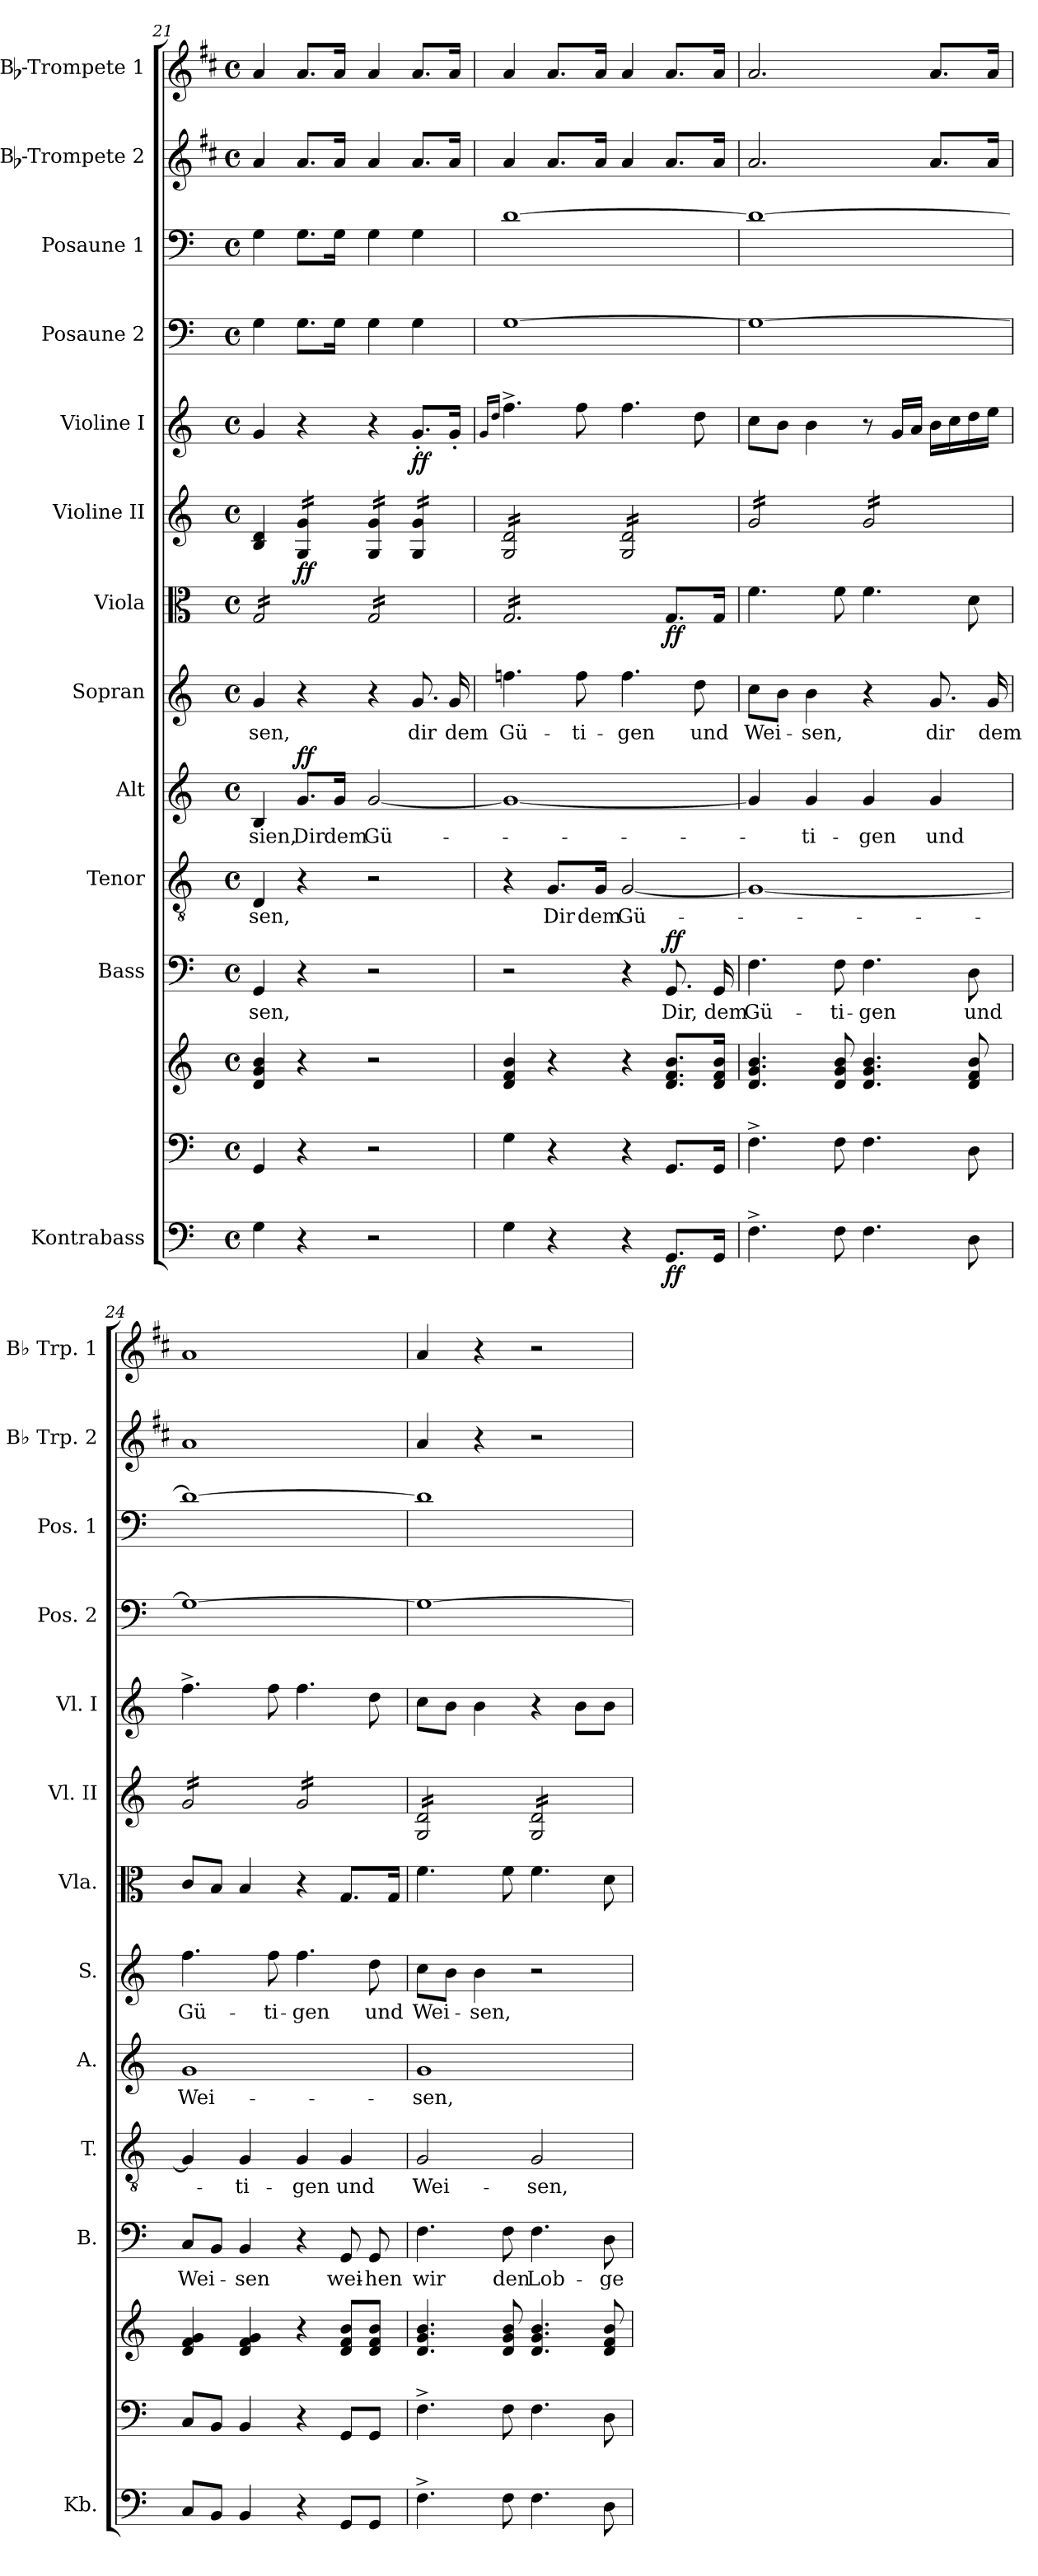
**kern	**dynam	**kern	**kern	**kern	**text	**dynam	**kern	**text	**kern	**text	**dynam	**kern	**text	**kern	**dynam	**kern	**dynam	**kern	**dynam	**kern	**kern	**kern	**kern
*part13	*part13	*part12	*part12	*part11	*part11	*part11	*part10	*part10	*part9	*part9	*part9	*part8	*part8	*part7	*part7	*part6	*part6	*part5	*part5	*part4	*part3	*part2	*part1
*staff14	*staff14	*staff13	*staff12	*staff11	*staff11	*staff11	*staff10	*staff10	*staff9	*staff9	*staff9	*staff8	*staff8	*staff7	*staff7	*staff6	*staff6	*staff5	*staff5	*staff4	*staff3	*staff2	*staff1
*I"Kontrabass	*	*	*	*I"Bass	*	*	*I"Tenor	*	*I"Alt	*	*	*I"Sopran	*	*I"Viola	*	*I"Violine II	*	*I"Violine I	*	*I"Posaune 2	*I"Posaune 1	*I"Bb-Trompete 2	*I"Bb-Trompete 1
*I'Kb.	*	*	*	*I'B.	*	*	*I'T.	*	*I'A.	*	*	*I'S.	*	*I'Vla.	*	*I'Vl. II	*	*I'Vl. I	*	*I'Pos. 2	*I'Pos. 1	*I'Bb Trp. 2	*I'Bb Trp. 1
*clefF4	*	*clefF4	*clefG2	*clefF4	*	*	*clefGv2	*	*clefG2	*	*	*clefG2	*	*clefC3	*	*clefG2	*	*clefG2	*	*clefF4	*clefF4	*clefG2	*clefG2
*ITrd7c12	*	*	*	*	*	*	*	*	*	*	*	*	*	*	*	*	*	*	*	*	*	*ITrd1c2	*ITrd1c2
*k[]	*	*k[]	*k[]	*k[]	*	*	*k[]	*	*k[]	*	*	*k[]	*	*k[]	*	*k[]	*	*k[]	*	*k[]	*k[]	*k[]	*k[]
*C:	*	*C:	*C:	*C:	*	*	*C:	*	*C:	*	*	*C:	*	*C:	*	*C:	*	*C:	*	*C:	*C:	*C:	*C:
*M4/4	*	*M4/4	*M4/4	*M4/4	*	*	*M4/4	*	*M4/4	*	*	*M4/4	*	*M4/4	*	*M4/4	*	*M4/4	*	*M4/4	*M4/4	*M4/4	*M4/4
*met(c)	*	*met(c)	*met(c)	*met(c)	*	*	*met(c)	*	*met(c)	*	*	*met(c)	*	*met(c)	*	*met(c)	*	*met(c)	*	*met(c)	*met(c)	*met(c)	*met(c)
=21	=21	=21	=21	=21	=21	=21	=21	=21	=21	=21	=21	=21	=21	=21	=21	=21	=21	=21	=21	=21	=21	=21	=21
!	!	!	!	!	!LO:LY:b	!	!	!LO:LY:b	!	!LO:LY:b	!	!	!LO:LY:b	!	!	!	!	!	!	!	!	!	!
*	*	*	*	*	*	*	*	*	*	*	*	*	*	*tremolo	*	*	*	*	*	*	*	*	*
4GG\	.	4GG/	4d/ 4g/ 4b/	4GG/	-sen,	.	4D/	-sen,	4B/	-sien,	.	4g/	-sen,	16G/LL	.	4B/ 4d/	.	4g/	.	4G\	4G\	4g/	4g/
.	.	.	.	.	.	.	.	.	.	.	.	.	.	16G/	.	.	.	.	.	.	.	.	.
.	.	.	.	.	.	.	.	.	.	.	.	.	.	16G/	.	.	.	.	.	.	.	.	.
.	.	.	.	.	.	.	.	.	.	.	.	.	.	16G/	.	.	.	.	.	.	.	.	.
!	!	!	!	!	!	!	!	!	!	!LO:LY:b	!LO:DY:a	!	!	!	!	!	!LO:DY:b	!	!	!	!	!	!
*	*	*	*	*	*	*	*	*	*	*	*	*	*	*	*	*tremolo	*	*	*	*	*	*	*
4r	.	4r	4r	4r	.	.	4r	.	8.g/L	Dir	ff	4r	.	16G/	.	16G/ 16g/LL	ff	4r	.	8.G\L	8.G\L	8.g/L	8.g/L
.	.	.	.	.	.	.	.	.	.	.	.	.	.	16G/	.	16G/ 16g/	.	.	.	.	.	.	.
.	.	.	.	.	.	.	.	.	.	.	.	.	.	16G/	.	16G/ 16g/	.	.	.	.	.	.	.
!	!	!	!	!	!	!	!	!	!	!LO:LY:b	!	!	!	!	!	!	!	!	!	!	!	!	!
.	.	.	.	.	.	.	.	.	16g/Jk	dem	.	.	.	16G/JJ	.	16G/ 16g/JJ	.	.	.	16G\Jk	16G\Jk	16g/Jk	16g/Jk
!	!	!	!	!	!	!	!	!	!	!LO:LY:b	!	!	!	!	!	!	!	!	!	!	!	!	!
2r	.	2r	2r	2r	.	.	2r	.	[2g/	Gü-	.	4r	.	16G/LL	.	16G/ 16g/LL	.	4r	.	4G\	4G\	4g/	4g/
.	.	.	.	.	.	.	.	.	.	.	.	.	.	16G/	.	16G/ 16g/	.	.	.	.	.	.	.
.	.	.	.	.	.	.	.	.	.	.	.	.	.	16G/	.	16G/ 16g/	.	.	.	.	.	.	.
.	.	.	.	.	.	.	.	.	.	.	.	.	.	16G/	.	16G/ 16g/JJ	.	.	.	.	.	.	.
!	!	!	!	!	!	!	!	!	!	!	!	!	!LO:LY:b	!	!	!	!	!	!LO:DY:b	!	!	!	!
.	.	.	.	.	.	.	.	.	.	.	.	8.g/	dir	16G/	.	16G/ 16g/LL	.	8.g'</L	ff	4G\	4G\	8.g/L	8.g/L
.	.	.	.	.	.	.	.	.	.	.	.	.	.	16G/	.	16G/ 16g/	.	.	.	.	.	.	.
.	.	.	.	.	.	.	.	.	.	.	.	.	.	16G/	.	16G/ 16g/	.	.	.	.	.	.	.
!	!	!	!	!	!	!	!	!	!	!	!	!	!LO:LY:b	!	!	!	!	!	!	!	!	!	!
.	.	.	.	.	.	.	.	.	.	.	.	16g/	dem	16G/JJ	.	16G/ 16g/JJ	.	16g'</Jk	.	.	.	16g/Jk	16g/Jk
!!LO:PB:g=z
=22	=22	=22	=22	=22	=22	=22	=22	=22	=22	=22	=22	=22	=22	=22	=22	=22	=22	=22	=22	=22	=22	=22	=22
.	.	.	.	.	.	.	.	.	.	.	.	.	.	.	.	.	.	16qg/LL	.	.	.	.	.
.	.	.	.	.	.	.	.	.	.	.	.	.	.	.	.	.	.	16qdd/JJ	.	.	.	.	.
!	!	!	!	!	!	!	!	!	!	!	!	!	!LO:LY:b	!	!	!	!	!	!	!	!	!	!
4GG\	.	4G\	4d/ 4f/ 4b/	2r	.	.	4r	.	1g_	.	.	4.ffn\	Gü-	16G/LL	.	16G/ 16d/LL	.	4.ff^>\	.	[1G	[1d	4g/	4g/
.	.	.	.	.	.	.	.	.	.	.	.	.	.	16G/	.	16G/ 16d/	.	.	.	.	.	.	.
.	.	.	.	.	.	.	.	.	.	.	.	.	.	16G/	.	16G/ 16d/	.	.	.	.	.	.	.
.	.	.	.	.	.	.	.	.	.	.	.	.	.	16G/	.	16G/ 16d/	.	.	.	.	.	.	.
!	!	!	!	!	!	!	!	!LO:LY:b	!	!	!	!	!	!	!	!	!	!	!	!	!	!	!
4r	.	4r	4r	.	.	.	8.G/L	Dir	.	.	.	.	.	16G/	.	16G/ 16d/	.	.	.	.	.	8.g/L	8.g/L
.	.	.	.	.	.	.	.	.	.	.	.	.	.	16G/	.	16G/ 16d/	.	.	.	.	.	.	.
!	!	!	!	!	!	!	!	!	!	!	!	!	!LO:LY:b	!	!	!	!	!	!	!	!	!	!
.	.	.	.	.	.	.	.	.	.	.	.	8ff\	-ti-	16G/	.	16G/ 16d/	.	8ff\	.	.	.	.	.
!	!	!	!	!	!	!	!	!LO:LY:b	!	!	!	!	!	!	!	!	!	!	!	!	!	!	!
.	.	.	.	.	.	.	16G/Jk	dem	.	.	.	.	.	16G/	.	16G/ 16d/JJ	.	.	.	.	.	16g/Jk	16g/Jk
!	!	!	!	!	!	!	!	!LO:LY:b	!	!	!	!	!LO:LY:b	!	!	!	!	!	!	!	!	!	!
4r	.	4r	4r	4r	.	.	[2G/	Gü-	.	.	.	4.ff\	-gen	16G/	.	16G/ 16d/LL	.	4.ff\	.	.	.	4g/	4g/
.	.	.	.	.	.	.	.	.	.	.	.	.	.	16G/	.	16G/ 16d/	.	.	.	.	.	.	.
.	.	.	.	.	.	.	.	.	.	.	.	.	.	16G/	.	16G/ 16d/	.	.	.	.	.	.	.
.	.	.	.	.	.	.	.	.	.	.	.	.	.	16G/JJ	.	16G/ 16d/	.	.	.	.	.	.	.
*	*	*	*	*	*	*	*	*	*	*	*	*	*	*Xtremolo	*	*	*	*	*	*	*	*	*
!	!LO:DY:b	!	!	!	!LO:LY:b	!LO:DY:a	!	!	!	!	!	!	!	!	!LO:DY:b	!	!	!	!	!	!	!	!
8.GGG/L	ff	8.GG/L	8.d/ 8.f/ 8.b/L	8.GG/	Dir,	ff	.	.	.	.	.	.	.	8.G/L	ff	16G/ 16d/	.	.	.	.	.	8.g/L	8.g/L
.	.	.	.	.	.	.	.	.	.	.	.	.	.	.	.	16G/ 16d/	.	.	.	.	.	.	.
!	!	!	!	!	!	!	!	!	!	!	!	!	!LO:LY:b	!	!	!	!	!	!	!	!	!	!
.	.	.	.	.	.	.	.	.	.	.	.	8dd\	und	.	.	16G/ 16d/	.	8dd\	.	.	.	.	.
!	!	!	!	!	!LO:LY:b	!	!	!	!	!	!	!	!	!	!	!	!	!	!	!	!	!	!
16GGG/Jk	.	16GG/Jk	16d/ 16f/ 16b/Jk	16GG/	dem	.	.	.	.	.	.	.	.	16G/Jk	.	16G/ 16d/JJ	.	.	.	.	.	16g/Jk	16g/Jk
=23	=23	=23	=23	=23	=23	=23	=23	=23	=23	=23	=23	=23	=23	=23	=23	=23	=23	=23	=23	=23	=23	=23	=23
!	!	!	!	!	!LO:LY:b	!	!	!	!	!	!	!	!LO:LY:b	!	!	!	!	!	!	!	!	!	!
4.FF^>\	.	4.F^>\	4.d/ 4.g/ 4.b/	4.F\	Gü-	.	1G_	.	4g/]	.	.	8cc\L	Wei-	4.f\	.	16g/LL	.	8cc\L	.	1G_	1d_	2.g/	2.g/
.	.	.	.	.	.	.	.	.	.	.	.	.	.	.	.	16g/	.	.	.	.	.	.	.
.	.	.	.	.	.	.	.	.	.	.	.	8b\J	.	.	.	16g/	.	8b\J	.	.	.	.	.
.	.	.	.	.	.	.	.	.	.	.	.	.	.	.	.	16g/	.	.	.	.	.	.	.
!	!	!	!	!	!	!	!	!	!	!LO:LY:b	!	!	!LO:LY:b	!	!	!	!	!	!	!	!	!	!
.	.	.	.	.	.	.	.	.	4g/	-ti-	.	4b\	-sen,	.	.	16g/	.	4b\	.	.	.	.	.
.	.	.	.	.	.	.	.	.	.	.	.	.	.	.	.	16g/	.	.	.	.	.	.	.
!	!	!	!	!	!LO:LY:b	!	!	!	!	!	!	!	!	!	!	!	!	!	!	!	!	!	!
8FF\	.	8F\	8d/ 8g/ 8b/	8F\	-ti-	.	.	.	.	.	.	.	.	8f\	.	16g/	.	.	.	.	.	.	.
.	.	.	.	.	.	.	.	.	.	.	.	.	.	.	.	16g/JJ	.	.	.	.	.	.	.
!	!	!	!	!	!LO:LY:b	!	!	!	!	!LO:LY:b	!	!	!	!	!	!	!	!	!	!	!	!	!
4.FF\	.	4.F\	4.d/ 4.g/ 4.b/	4.F\	-gen	.	.	.	4g/	-gen	.	4r	.	4.f\	.	16g/LL	.	8r	.	.	.	.	.
.	.	.	.	.	.	.	.	.	.	.	.	.	.	.	.	16g/	.	.	.	.	.	.	.
.	.	.	.	.	.	.	.	.	.	.	.	.	.	.	.	16g/	.	16g/LL	.	.	.	.	.
.	.	.	.	.	.	.	.	.	.	.	.	.	.	.	.	16g/	.	16a/JJ	.	.	.	.	.
!	!	!	!	!	!	!	!	!	!	!LO:LY:b	!	!	!LO:LY:b	!	!	!	!	!	!	!	!	!	!
.	.	.	.	.	.	.	.	.	4g/	und	.	8.g/	dir	.	.	16g/	.	16b\LL	.	.	.	8.g/L	8.g/L
.	.	.	.	.	.	.	.	.	.	.	.	.	.	.	.	16g/	.	16cc\	.	.	.	.	.
!	!	!	!	!	!LO:LY:b	!	!	!	!	!	!	!	!	!	!	!	!	!	!	!	!	!	!
8DD\	.	8D\	8d/ 8f/ 8b/	8D\	und	.	.	.	.	.	.	.	.	8d\	.	16g/	.	16dd\	.	.	.	.	.
!	!	!	!	!	!	!	!	!	!	!	!	!	!LO:LY:b	!	!	!	!	!	!	!	!	!	!
.	.	.	.	.	.	.	.	.	.	.	.	16g/	dem	.	.	16g/JJ	.	16ee\JJ	.	.	.	16g/Jk	16g/Jk
=24	=24	=24	=24	=24	=24	=24	=24	=24	=24	=24	=24	=24	=24	=24	=24	=24	=24	=24	=24	=24	=24	=24	=24
!	!	!	!	!	!LO:LY:b	!	!	!	!	!LO:LY:b	!	!	!LO:LY:b	!	!	!	!	!	!	!	!	!	!
8CC/L	.	8C/L	4d/ 4f/ 4g/	8C/L	Wei-	.	4G/]	.	1g	Wei-	.	4.ff\	Gü-	8c/L	.	16g/LL	.	4.ff^>\	.	1G_	1d_	1g	1g
.	.	.	.	.	.	.	.	.	.	.	.	.	.	.	.	16g/	.	.	.	.	.	.	.
8BBB/J	.	8BB/J	.	8BB/J	.	.	.	.	.	.	.	.	.	8B/J	.	16g/	.	.	.	.	.	.	.
.	.	.	.	.	.	.	.	.	.	.	.	.	.	.	.	16g/	.	.	.	.	.	.	.
!	!	!	!	!	!LO:LY:b	!	!	!LO:LY:b	!	!	!	!	!	!	!	!	!	!	!	!	!	!	!
4BBB/	.	4BB/	4d/ 4f/ 4g/	4BB/	-sen	.	4G/	-ti-	.	.	.	.	.	4B/	.	16g/	.	.	.	.	.	.	.
.	.	.	.	.	.	.	.	.	.	.	.	.	.	.	.	16g/	.	.	.	.	.	.	.
!	!	!	!	!	!	!	!	!	!	!	!	!	!LO:LY:b	!	!	!	!	!	!	!	!	!	!
.	.	.	.	.	.	.	.	.	.	.	.	8ff\	-ti-	.	.	16g/	.	8ff\	.	.	.	.	.
.	.	.	.	.	.	.	.	.	.	.	.	.	.	.	.	16g/JJ	.	.	.	.	.	.	.
!	!	!	!	!	!	!	!	!LO:LY:b	!	!	!	!	!LO:LY:b	!	!	!	!	!	!	!	!	!	!
4r	.	4r	4r	4r	.	.	4G/	-gen	.	.	.	4.ff\	-gen	4r	.	16g/LL	.	4.ff\	.	.	.	.	.
.	.	.	.	.	.	.	.	.	.	.	.	.	.	.	.	16g/	.	.	.	.	.	.	.
.	.	.	.	.	.	.	.	.	.	.	.	.	.	.	.	16g/	.	.	.	.	.	.	.
.	.	.	.	.	.	.	.	.	.	.	.	.	.	.	.	16g/	.	.	.	.	.	.	.
!	!	!	!	!	!LO:LY:b	!	!	!LO:LY:b	!	!	!	!	!	!	!	!	!	!	!	!	!	!	!
8GGG/L	.	8GG/L	8d/ 8f/ 8b/L	8GG/	wei-	.	4G/	und	.	.	.	.	.	8.G/L	.	16g/	.	.	.	.	.	.	.
.	.	.	.	.	.	.	.	.	.	.	.	.	.	.	.	16g/	.	.	.	.	.	.	.
!	!	!	!	!	!LO:LY:b	!	!	!	!	!	!	!	!LO:LY:b	!	!	!	!	!	!	!	!	!	!
8GGG/J	.	8GG/J	8d/ 8f/ 8b/J	8GG/	-hen	.	.	.	.	.	.	8dd\	und	.	.	16g/	.	8dd\	.	.	.	.	.
.	.	.	.	.	.	.	.	.	.	.	.	.	.	16G/Jk	.	16g/JJ	.	.	.	.	.	.	.
=25	=25	=25	=25	=25	=25	=25	=25	=25	=25	=25	=25	=25	=25	=25	=25	=25	=25	=25	=25	=25	=25	=25	=25
!	!	!	!	!	!LO:LY:b	!	!	!LO:LY:b	!	!LO:LY:b	!	!	!LO:LY:b	!	!	!	!	!	!	!	!	!	!
4.FF^>\	.	4.F^>\	4.d/ 4.g/ 4.b/	4.F\	wir	.	2G/	Wei-	1g	-sen,	.	8cc\L	Wei-	4.f\	.	16G/ 16d/LL	.	8cc\L	.	1G_	1d]	4g/	4g/
.	.	.	.	.	.	.	.	.	.	.	.	.	.	.	.	16G/ 16d/	.	.	.	.	.	.	.
.	.	.	.	.	.	.	.	.	.	.	.	8b\J	.	.	.	16G/ 16d/	.	8b\J	.	.	.	.	.
.	.	.	.	.	.	.	.	.	.	.	.	.	.	.	.	16G/ 16d/	.	.	.	.	.	.	.
!	!	!	!	!	!	!	!	!	!	!	!	!	!LO:LY:b	!	!	!	!	!	!	!	!	!	!
.	.	.	.	.	.	.	.	.	.	.	.	4b\	-sen,	.	.	16G/ 16d/	.	4b\	.	.	.	4r	4r
.	.	.	.	.	.	.	.	.	.	.	.	.	.	.	.	16G/ 16d/	.	.	.	.	.	.	.
!	!	!	!	!	!LO:LY:b	!	!	!	!	!	!	!	!	!	!	!	!	!	!	!	!	!	!
8FF\	.	8F\	8d/ 8g/ 8b/	8F\	den	.	.	.	.	.	.	.	.	8f\	.	16G/ 16d/	.	.	.	.	.	.	.
.	.	.	.	.	.	.	.	.	.	.	.	.	.	.	.	16G/ 16d/JJ	.	.	.	.	.	.	.
!	!	!	!	!	!LO:LY:b	!	!	!LO:LY:b	!	!	!	!	!	!	!	!	!	!	!	!	!	!	!
4.FF\	.	4.F\	4.d/ 4.g/ 4.b/	4.F\	Lob-	.	2G/	-sen,	.	.	.	2r	.	4.f\	.	16G/ 16d/LL	.	4r	.	.	.	2r	2r
.	.	.	.	.	.	.	.	.	.	.	.	.	.	.	.	16G/ 16d/	.	.	.	.	.	.	.
.	.	.	.	.	.	.	.	.	.	.	.	.	.	.	.	16G/ 16d/	.	.	.	.	.	.	.
.	.	.	.	.	.	.	.	.	.	.	.	.	.	.	.	16G/ 16d/	.	.	.	.	.	.	.
.	.	.	.	.	.	.	.	.	.	.	.	.	.	.	.	16G/ 16d/	.	8b\L	.	.	.	.	.
.	.	.	.	.	.	.	.	.	.	.	.	.	.	.	.	16G/ 16d/	.	.	.	.	.	.	.
!	!	!	!	!	!LO:LY:b	!	!	!	!	!	!	!	!	!	!	!	!	!	!	!	!	!	!
8DD\	.	8D\	8d/ 8f/ 8b/	8D\	-ge-	.	.	.	.	.	.	.	.	8d\	.	16G/ 16d/	.	8b\J	.	.	.	.	.
.	.	.	.	.	.	.	.	.	.	.	.	.	.	.	.	16G/ 16d/JJ	.	.	.	.	.	.	.
*	*	*	*	*	*	*	*	*	*	*	*	*	*	*	*	*Xtremolo	*	*	*	*	*	*	*
=	=	=	=	=	=	=	=	=	=	=	=	=	=	=	=	=	=	=	=	=	=	=	=
*-	*-	*-	*-	*-	*-	*-	*-	*-	*-	*-	*-	*-	*-	*-	*-	*-	*-	*-	*-	*-	*-	*-	*-
